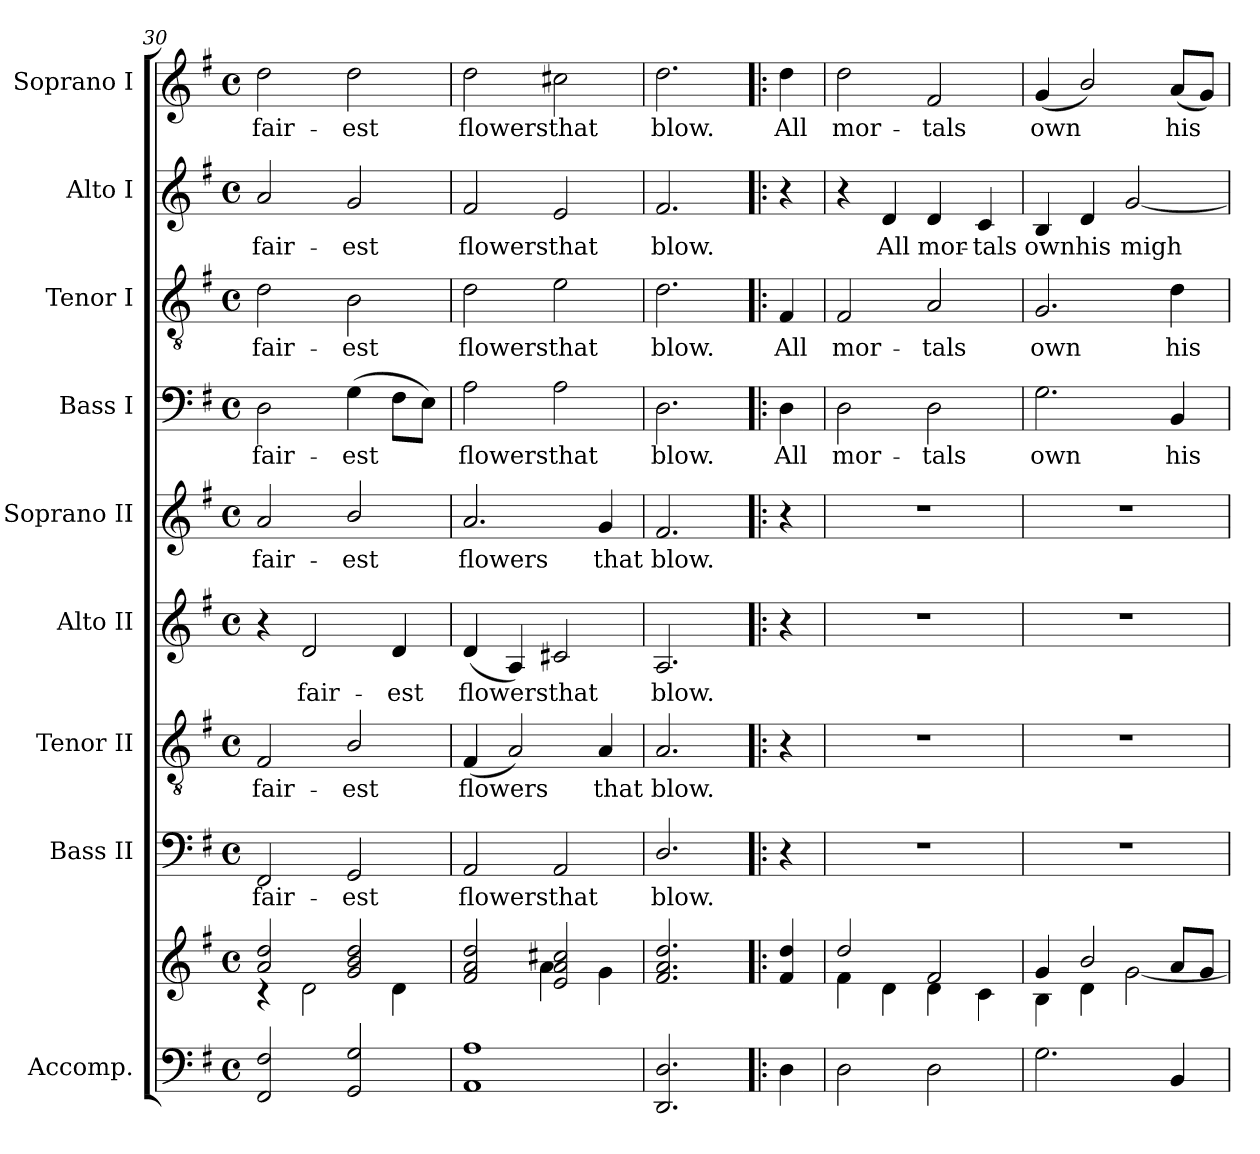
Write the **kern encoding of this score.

**kern	**kern	**kern	**text	**kern	**text	**kern	**text	**kern	**text	**kern	**text	**kern	**text	**kern	**text	**kern	**text
*part9	*part9	*part8	*part8	*part7	*part7	*part6	*part6	*part5	*part5	*part4	*part4	*part3	*part3	*part2	*part2	*part1	*part1
*staff10	*staff9	*staff8	*staff8	*staff7	*staff7	*staff6	*staff6	*staff5	*staff5	*staff4	*staff4	*staff3	*staff3	*staff2	*staff2	*staff1	*staff1
*I"Accomp.	*	*I"Bass II	*	*I"Tenor II	*	*I"Alto II	*	*I"Soprano II	*	*I"Bass I	*	*I"Tenor I	*	*I"Alto I	*	*I"Soprano I	*
*	*	*I'B II	*	*I'T II	*	*I'A II	*	*I'S II	*	*I'B I	*	*I'T I	*	*I'A I	*	*I'S I	*
*clefF4	*clefG2	*clefF4	*	*clefGv2	*	*clefG2	*	*clefG2	*	*clefF4	*	*clefGv2	*	*clefG2	*	*clefG2	*
*k[f#]	*k[f#]	*k[f#]	*	*k[f#]	*	*k[f#]	*	*k[f#]	*	*k[f#]	*	*k[f#]	*	*k[f#]	*	*k[f#]	*
*G:	*G:	*G:	*	*G:	*	*G:	*	*G:	*	*G:	*	*G:	*	*G:	*	*G:	*
*M4/4	*M4/4	*M4/4	*	*M4/4	*	*M4/4	*	*M4/4	*	*M4/4	*	*M4/4	*	*M4/4	*	*M4/4	*
*met(c)	*met(c)	*met(c)	*	*met(c)	*	*met(c)	*	*met(c)	*	*met(c)	*	*met(c)	*	*met(c)	*	*met(c)	*
=30	=30	=30	=30	=30	=30	=30	=30	=30	=30	=30	=30	=30	=30	=30	=30	=30	=30
*	*^	*	*	*	*	*	*	*	*	*	*	*	*	*	*	*	*
!	!	!	!	!LO:LY:b	!	!LO:LY:b	!	!	!	!LO:LY:b	!	!LO:LY:b	!	!LO:LY:b	!	!LO:LY:b	!	!LO:LY:b
2FF# 2F#	2a/ 2dd/	4r	2FF#	fair-	2F#	fair-	4r	.	2a	fair-	2D	fair-	2d	fair-	2a	fair-	2dd	fair-
!	!	!	!	!	!	!	!	!LO:LY:b	!	!	!	!	!	!	!	!	!	!
.	.	2d\	.	.	.	.	2d	fair-	.	.	.	.	.	.	.	.	.	.
!	!	!	!	!LO:LY:b	!	!LO:LY:b	!	!	!	!LO:LY:b	!	!LO:LY:b	!	!LO:LY:b	!	!LO:LY:b	!	!LO:LY:b
2GG 2G	2g/ 2b/ 2dd/	.	2GG	-est	2B/	-est	.	.	2b/	-est	(>4G	-est	2B	-est	2g	-est	2dd	-est
!	!	!	!	!	!	!	!	!LO:LY:b	!	!	!	!	!	!	!	!	!	!
.	.	4d\	.	.	.	.	4d	-est	.	.	8F#L	.	.	.	.	.	.	.
.	.	.	.	.	.	.	.	.	.	.	8EJ)	.	.	.	.	.	.	.
=31	=31	=31	=31	=31	=31	=31	=31	=31	=31	=31	=31	=31	=31	=31	=31	=31	=31	=31
!	!	!	!	!LO:LY:b	!	!LO:LY:b	!	!LO:LY:b	!	!LO:LY:b	!	!LO:LY:b	!	!LO:LY:b	!	!LO:LY:b	!	!LO:LY:b
1AA 1A	2f#/ 2a/ 2dd/	2ryy	2AA	flowers	(<4F#	flowers	(<4d	flowers	2.a	flowers	2A	flowers	2d	flowers	2f#	flowers	2dd	flowers
.	.	.	.	.	2A)	.	4A)	.	.	.	.	.	.	.	.	.	.	.
!	!	!	!	!LO:LY:b	!	!	!	!LO:LY:b	!	!	!	!LO:LY:b	!	!LO:LY:b	!	!LO:LY:b	!	!LO:LY:b
.	2e/ 2a/ 2cc#X/	4a\	2AA	that	.	.	2c#X	that	.	.	2A	that	2e	that	2e	that	2cc#X	that
!	!	!	!	!	!	!LO:LY:b	!	!	!	!LO:LY:b	!	!	!	!	!	!	!	!
.	.	4g\	.	.	4A	that	.	.	4g	that	.	.	.	.	.	.	.	.
=32	=32	=32	=32	=32	=32	=32	=32	=32	=32	=32	=32	=32	=32	=32	=32	=32	=32	=32
!	!	!	!	!LO:LY:b	!	!LO:LY:b	!	!LO:LY:b	!	!LO:LY:b	!	!LO:LY:b	!	!LO:LY:b	!	!LO:LY:b	!	!LO:LY:b
2.DD/ 2.D/	2.f#/ 2.a/ 2.dd/	2.ryy	2.D/	blow.	2.A	blow.	2.A	blow.	2.f#	blow.	2.D	blow.	2.d	blow.	2.f#	blow.	2.dd	blow.
=33!|:	=33!|:	=33!|:	=33!|:	=33!|:	=33!|:	=33!|:	=33!|:	=33!|:	=33!|:	=33!|:	=33!|:	=33!|:	=33!|:	=33!|:	=33!|:	=33!|:	=33!|:	=33!|:
!	!	!	!	!	!	!	!	!	!	!	!	!LO:LY:b	!	!LO:LY:b	!	!	!	!LO:LY:b
4D	4f#/ 4dd/	4ryy	4r	.	4r	.	4r	.	4r	.	4D	All	4F#	All	4r	.	4dd	All
=34	=34	=34	=34	=34	=34	=34	=34	=34	=34	=34	=34	=34	=34	=34	=34	=34	=34	=34
!	!	!	!	!	!	!	!	!	!	!	!	!LO:LY:b	!	!LO:LY:b	!	!	!	!LO:LY:b
2D	2dd/	4f#\	1r	.	1r	.	1r	.	1r	.	2D	mor-	2F#	mor-	4r	.	2dd	mor-
!	!	!	!	!	!	!	!	!	!	!	!	!	!	!	!	!LO:LY:b	!	!
.	.	4d\	.	.	.	.	.	.	.	.	.	.	.	.	4d	All	.	.
!	!	!	!	!	!	!	!	!	!	!	!	!LO:LY:b	!	!LO:LY:b	!	!LO:LY:b	!	!LO:LY:b
2D	2f#/	4d\	.	.	.	.	.	.	.	.	2D	-tals	2A	-tals	4d	mor-	2f#	-tals
!	!	!	!	!	!	!	!	!	!	!	!	!	!	!	!	!LO:LY:b	!	!
.	.	4c\	.	.	.	.	.	.	.	.	.	.	.	.	4c	-tals	.	.
=35	=35	=35	=35	=35	=35	=35	=35	=35	=35	=35	=35	=35	=35	=35	=35	=35	=35	=35
!	!	!	!	!	!	!	!	!	!	!	!	!LO:LY:b	!	!LO:LY:b	!	!LO:LY:b	!	!LO:LY:b
2.G	4g/	4B\	1r	.	1r	.	1r	.	1r	.	2.G	own	2.G	own	4B	own	(<4g	own
!	!	!	!	!	!	!	!	!	!	!	!	!	!	!	!	!LO:LY:b	!	!
.	2b/	4d\	.	.	.	.	.	.	.	.	.	.	.	.	4d	his	2b/)	.
!	!	!	!	!	!	!	!	!	!	!	!	!	!	!	!	!LO:LY:b	!	!
.	.	[2g\	.	.	.	.	.	.	.	.	.	.	.	.	[2g	migh-	.	.
!	!	!	!	!	!	!	!	!	!	!	!	!LO:LY:b	!	!LO:LY:b	!	!	!	!LO:LY:b
4BB	8a/L	.	.	.	.	.	.	.	.	.	4BB	his	4d	his	.	.	(<8aL	his
.	8g/J	.	.	.	.	.	.	.	.	.	.	.	.	.	.	.	8gJ)	.
*	*v	*v	*	*	*	*	*	*	*	*	*	*	*	*	*	*	*	*
=	=	=	=	=	=	=	=	=	=	=	=	=	=	=	=	=	=
*-	*-	*-	*-	*-	*-	*-	*-	*-	*-	*-	*-	*-	*-	*-	*-	*-	*-
